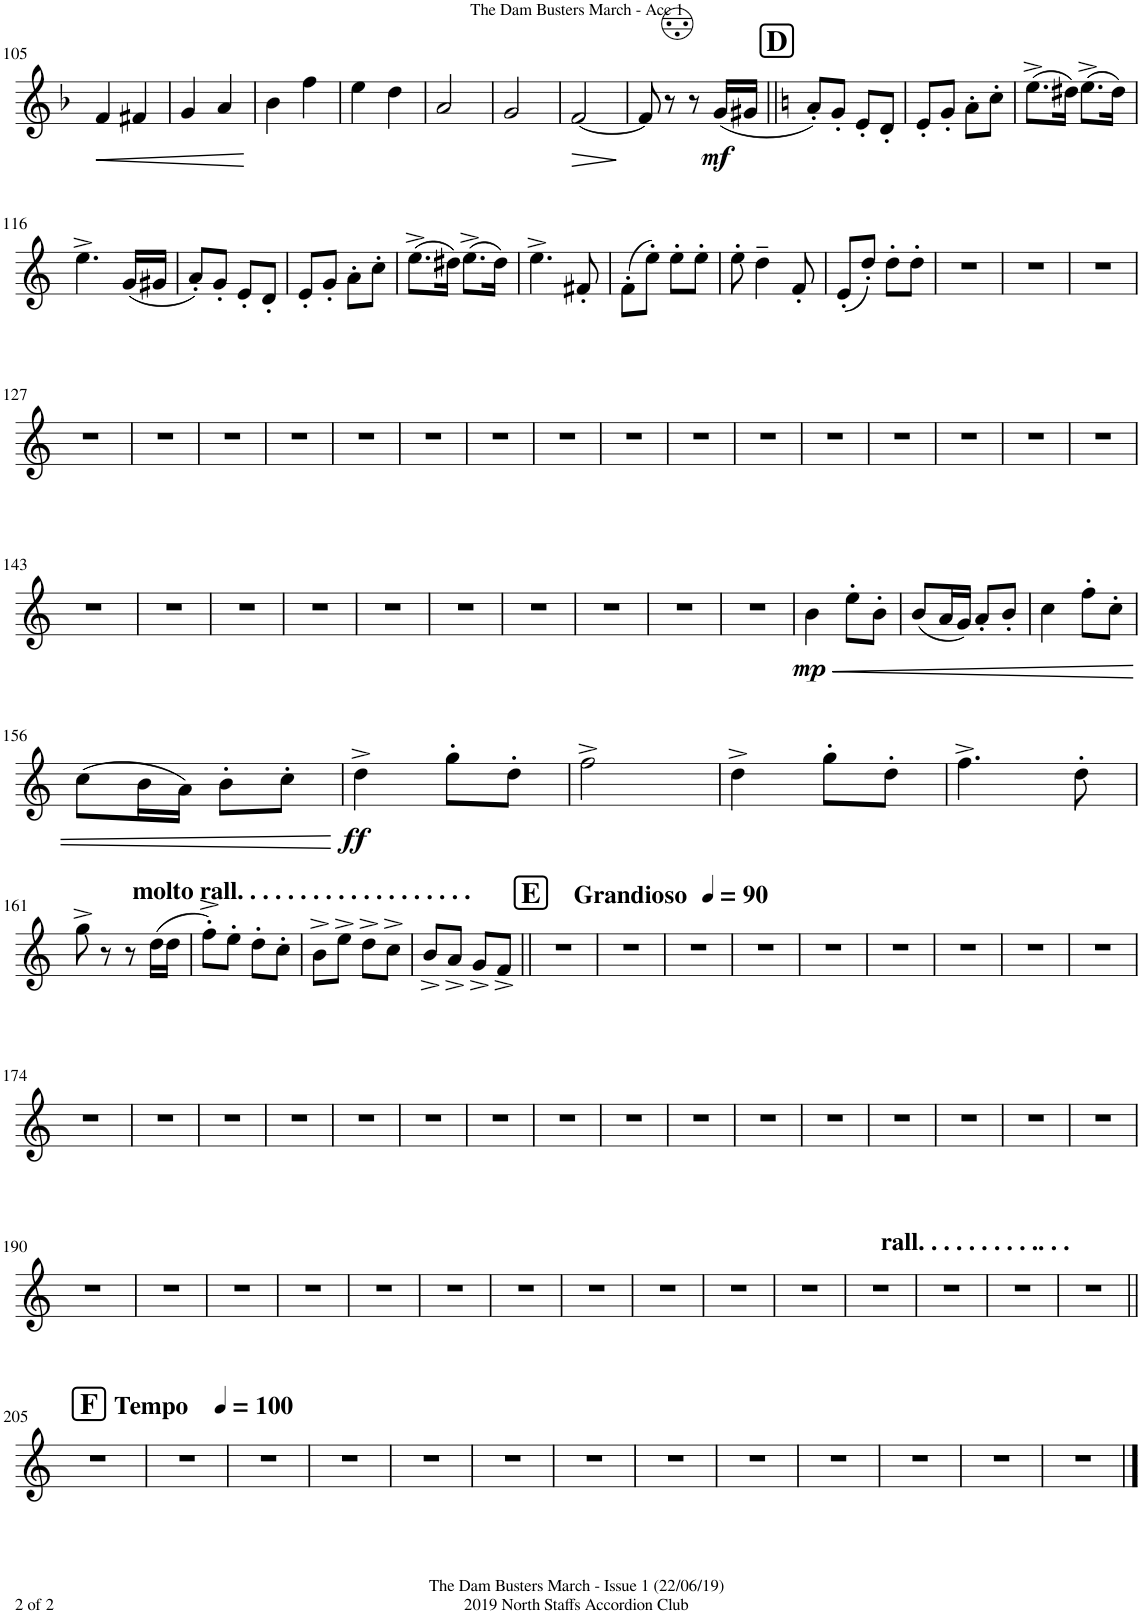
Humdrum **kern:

**kern	**dynam
*part1	*part1
*staff1	*staff1
*I"Acc 2	*
*I'Acc 2	*
!!LO:PB:g=z
*clefG2	*
*k[b-]	*
*M2/4	*
=105	=105
!	!LO:HP:b
4f/	<
4f#X/	.
=106	=106
4g/	.
4a/	.
.	[
=107	=107
4b-\	.
4ff\	.
=108	=108
4ee\	.
4dd\	.
=109	=109
2a/	.
=110	=110
2g/	.
=111	=111
!	!LO:HP:b
[2f/	>
.	]
=112	=112
8f/]	.
8r	.
8r	.
!	!LO:DY:b
(16g/LL	mf
16g#X/JJ	.
!!LO:REH:place=s1:a:B:cj:fs=14:t=D
=113||	=113||
*k[]	*
8a'/L)	.
8g'/J	.
8e'/L	.
8d'/J	.
=114	=114
8e'/L	.
8g'/J	.
8a'\L	.
8cc'\J	.
=115	=115
(8.ee^\L	.
16dd#X\Jk)	.
(8.ee^\L	.
16dd#\Jk)	.
!!LO:LB:g=z
=116	=116
4.ee^\	.
(16g/LL	.
16g#X/JJ	.
=117	=117
8a'/L)	.
8g'/J	.
8e'/L	.
8d'/J	.
=118	=118
8e'/L	.
8g'/J	.
8a'\L	.
8cc'\J	.
=119	=119
(8.ee^\L	.
16dd#X\Jk)	.
(8.ee^\L	.
16dd#\Jk)	.
=120	=120
4.ee^\	.
8f#X'/	.
=121	=121
(8f'\L	.
8ee'\J)	.
8ee'\L	.
8ee'\J	.
=122	=122
8ee'\	.
4dd~\	.
8f'/	.
=123	=123
(8e'/L	.
8dd'/J)	.
8dd'\L	.
8dd'\J	.
=124	=124
2r	.
=125	=125
2r	.
=126	=126
2r	.
!!LO:LB:g=z
=127	=127
2r	.
=128	=128
2r	.
=129	=129
2r	.
=130	=130
2r	.
=131	=131
2r	.
=132	=132
2r	.
=133	=133
2r	.
=134	=134
2r	.
=135	=135
2r	.
=136	=136
2r	.
=137	=137
2r	.
=138	=138
2r	.
=139	=139
2r	.
=140	=140
2r	.
=141	=141
2r	.
=142	=142
2r	.
!!LO:LB:g=z
=143	=143
2r	.
=144	=144
2r	.
=145	=145
2r	.
=146	=146
2r	.
=147	=147
2r	.
=148	=148
2r	.
=149	=149
2r	.
=150	=150
2r	.
=151	=151
2r	.
=152	=152
2r	.
=153	=153
!	!LO:HP:b
!	!LO:DY:n=1:b
4b\	< mp
8ee'\L	.
8b'\J	.
=154	=154
(8b/L	.
16a/L	.
16g/JJ)	.
8a'/L	.
8b'/J	.
=155	=155
4cc\	.
8ff'\L	.
8cc'\J	.
!!LO:LB:g=z
=156	=156
(8cc\L	.
16b\L	.
16a\JJ)	.
8b'\L	.
8cc'\J	.
.	[
=157	=157
!	!LO:DY:b
4dd^\	ff
8gg'\L	.
8dd'\J	.
=158	=158
2ff^\	.
=159	=159
4dd^\	.
8gg'\L	.
8dd'\J	.
=160	=160
4.ff^\	.
8dd'\	.
!!LO:LB:g=z
=161	=161
!LO:TX:a:B:t=molto rall. . . . . . . . . . . . . . . . . . .	!
8gg^\	.
8r	.
8r	.
(16dd\LL	.
16dd\JJ	.
=162	=162
8ff'^\L)	.
8ee'\J	.
8dd'\L	.
8cc'\J	.
=163	=163
8b^\L	.
8ee^\J	.
8dd^\L	.
8cc^\J	.
=164	=164
8b^/L	.
8a^/J	.
8g^/L	.
8f^/J	.
=165||	=165||
!!LO:REH:place=s1:a:B:cj:fs=14:t=E
*MM90	*
!LO:TX:a:B:t=Grandioso	!
2r	.
=166	=166
2r	.
=167	=167
2r	.
=168	=168
2r	.
=169	=169
2r	.
=170	=170
2r	.
=171	=171
2r	.
=172	=172
2r	.
=173	=173
2r	.
!!LO:LB:g=z
=174	=174
2r	.
=175	=175
2r	.
=176	=176
2r	.
=177	=177
2r	.
=178	=178
2r	.
=179	=179
2r	.
=180	=180
2r	.
=181	=181
2r	.
=182	=182
2r	.
=183	=183
2r	.
=184	=184
2r	.
=185	=185
2r	.
=186	=186
2r	.
=187	=187
2r	.
=188	=188
2r	.
=189	=189
2r	.
!!LO:LB:g=z
=190	=190
2r	.
=191	=191
2r	.
=192	=192
2r	.
=193	=193
2r	.
=194	=194
2r	.
=195	=195
2r	.
=196	=196
2r	.
=197	=197
2r	.
=198	=198
2r	.
=199	=199
2r	.
=200	=200
2r	.
=201	=201
!LO:TX:a:B:t=rall. . . . . . . . . .. . .	!
2r	.
=202	=202
2r	.
=203	=203
2r	.
=204	=204
2r	.
!!LO:LB:g=z
=205||	=205||
!!LO:REH:place=s1:a:B:cj:fs=14:t=F
*MM100	*
!LO:TX:a:B:t=Tempo	!
2r	.
=206	=206
2r	.
=207	=207
2r	.
=208	=208
2r	.
=209	=209
2r	.
=210	=210
2r	.
=211	=211
2r	.
=212	=212
2r	.
=213	=213
2r	.
=214	=214
2r	.
=215	=215
2r	.
=216	=216
2r	.
=217	=217
2r	.
==	==
*-	*-
